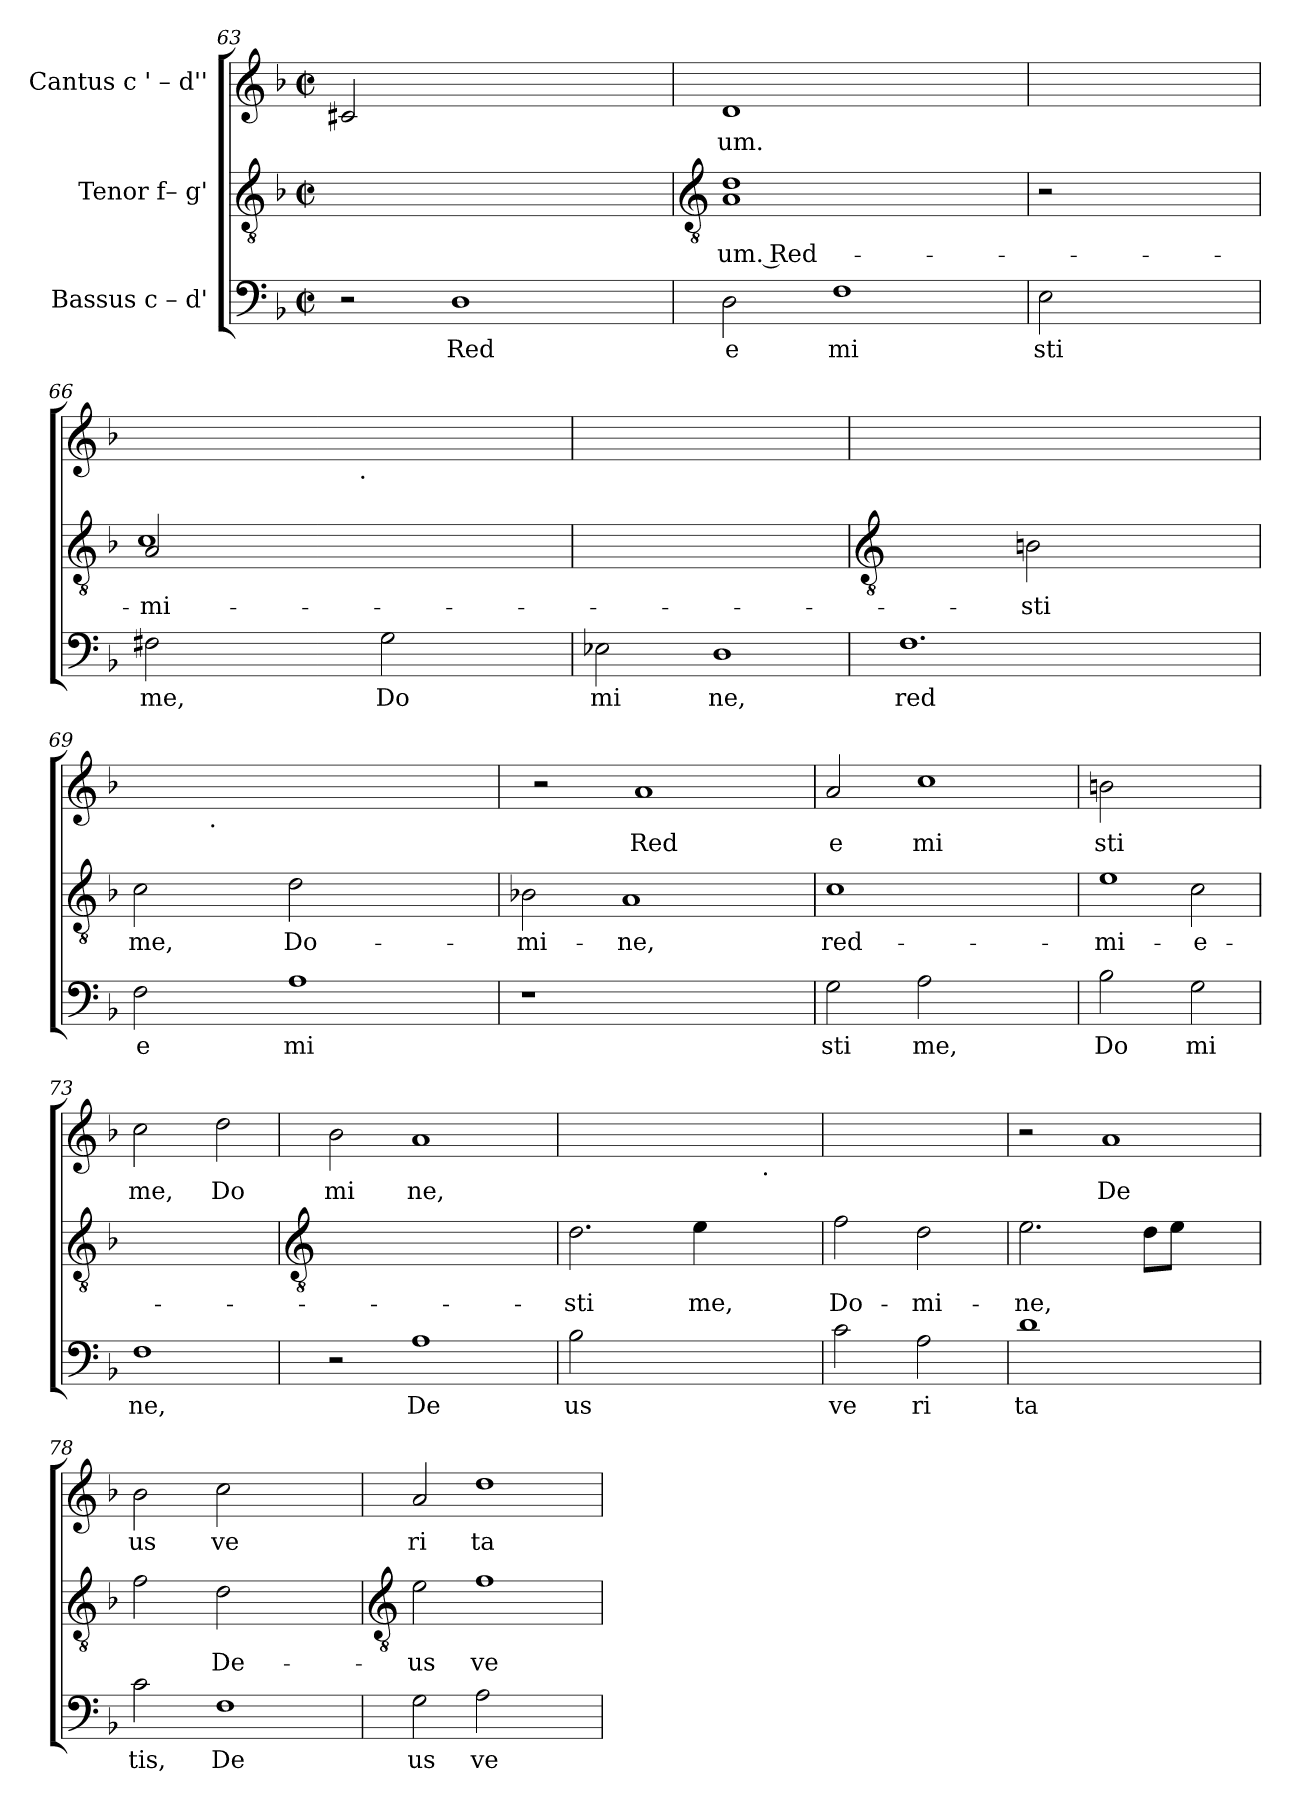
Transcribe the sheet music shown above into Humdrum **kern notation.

**kern	**text	**kern	**text	**kern	**text
*part3	*part3	*part2	*part2	*part1	*part1
*staff3	*staff3	*staff2	*staff2	*staff1	*staff1
*I"Bassus  c – d'	*	*I"Tenor  f– g'	*	*I"Cantus  c ' – d''	*
!!LO:LB:g=z
*clefF4	*	*clefGv2	*	*clefG2	*
*k[b-]	*	*k[b-]	*	*k[b-]	*
*F:	*	*F:	*	*F:	*
*M2/2	*	*M2/2	*	*M2/2	*
*met(c|)	*	*met(c|)	*	*met(c|)	*
=63	=63	=63	=63	=63	=63
2r	.	4ryy	.	2c#X/	.
.	.	1ryy	.	.	.
!	!LO:LY:b	!	!	!	!
1D	Red	.	.	4ryy	.
.	.	.	.	4ryy	.
.	.	.	.	2ryy	.
.	.	4ryy	.	.	.
!!LO:LB:g=z
=64	=64	=64	=64	=64	=64
*	*	*clefGv2	*	*	*
!	!LO:LY:b	!	!LO:LY:b	!	!LO:LY:b
*	*	*^	*	*	*
2D\	e	1A/ 1d/	4ryy	-um. Red-	1d	um.
.	.	.	4ryy	.	.	.
!	!LO:LY:b	!	!	!	!	!
1F	mi	.	4ryy	.	.	.
.	.	.	4ryy	.	.	.
.	.	2ryy	2ryy	.	2ryy	.
=65	=65	=65	=65	=65	=65	=65
!	!LO:LY:b	!	!	!	!	!
2E\	sti	2r	4ryy	.	4ryy	.
.	.	.	4ryy	.	4ryy	.
2ryy	.	4ryy	4ryy	.	4ryy	.
.	.	4ryy	4ryy	.	4ryy	.
!!LO:LB:g=z
=66	=66	=66	=66	=66	=66	=66
!	!LO:LY:b	!	!	!LO:LY:b	!	!
!	!	!	!	!LO:LY:b	!	!
2F#X\	me,	2A/	1c\	-mi-	4ryy	.
.	.	.	.	.	64ryy	.
.	.	.	.	.	64ryy	.
.	.	.	.	.	64ryy	.
.	.	.	.	.	64ryy	.
.	.	.	.	.	64ryy	.
.	.	.	.	.	64ryy	.
.	.	.	.	.	64ryy	.
.	.	.	.	.	64ryy	.
.	.	.	.	.	64ryy	.
.	.	.	.	.	64ryy	.
.	.	.	.	.	64ryy	.
.	.	.	.	.	64ryy	.
.	.	.	.	.	64ryy	.
.	.	.	.	.	64ryy	.
!	!	!	!	!	!LO:TX:b:t=.	!
.	.	.	.	.	64ryy	.
.	.	.	.	.	4ryy	.
!	!LO:LY:b	!	!	!	!	!
2G\	Do	4ryy	.	.	.	.
.	.	.	.	.	4ryy	.
.	.	4ryy	.	.	.	.
.	.	.	.	.	4ryy	.
8...ryy	.	8...ryy	8...ryy	.	.	.
=67	=67	=67	=67	=67	=67	=67
!	!LO:LY:b	!	!	!	!	!
2E-X\	mi	4ryy	4ryy	.	4ryy	.
.	.	4ryy	4ryy	.	4ryy	.
!	!LO:LY:b	!	!	!	!	!
1D	ne,	1ryy	1ryy	.	1ryy	.
!!LO:LB:g=z
=68	=68	=68	=68	=68	=68	=68
*	*	*clefGv2	*	*	*	*
!	!LO:LY:b	!	!	!	!	!
1.F	red	4ryy	4ryy	.	4ryy	.
.	.	4ryy	4ryy	.	64ryy	.
.	.	.	.	.	4ryy	.
!	!	!	!	!LO:LY:b	!	!
.	.	2Bn\	4ryy	-sti	.	.
.	.	.	.	.	4ryy	.
.	.	.	4ryy	.	.	.
.	.	.	.	.	4ryy	.
.	.	2ryy	2ryy	.	.	.
.	.	.	.	.	64%31ryy	.
=69	=69	=69	=69	=69	=69	=69
!	!LO:LY:b	!	!	!LO:LY:b	!	!
2F\	e	2c\	4ryy	me,	32ryy	.
.	.	.	.	.	32ryy	.
.	.	.	.	.	32ryy	.
.	.	.	.	.	32ryy	.
.	.	.	.	.	32ryy	.
.	.	.	.	.	32ryy	.
!	!	!	!	!	!LO:TX:b:t=.	!
.	.	.	.	.	32ryy	.
.	.	.	.	.	4ryy	.
.	.	.	4ryy	.	.	.
.	.	.	.	.	4ryy	.
!	!LO:LY:b	!	!	!LO:LY:b	!	!
1A	mi	2d\	4ryy	Do-	.	.
.	.	.	.	.	4ryy	.
.	.	.	4ryy	.	.	.
.	.	.	.	.	4ryy	.
.	.	2ryy	2ryy	.	.	.
.	.	.	.	.	4ryy	.
.	.	.	.	.	32ryy	.
=70	=70	=70	=70	=70	=70	=70
!	!	!	!	!LO:LY:b	!	!
1r	.	2B-X\	4ryy	-mi-	32ryy	.
.	.	.	.	.	2r	.
.	.	.	4ryy	.	.	.
!	!	!	!	!LO:LY:b	!	!
.	.	1A/	4ryy	-ne,	.	.
!	!	!	!	!	!	!LO:LY:b
.	.	.	.	.	1a	Red
.	.	.	4ryy	.	.	.
2ryy	.	.	32ryy	.	.	.
.	.	.	2ryy	.	.	.
32ryy	.	32ryy	.	.	.	.
!!LO:LB:g=z
=71	=71	=71	=71	=71	=71	=71
!	!LO:LY:b	!	!	!LO:LY:b	!	!LO:LY:b
2G\	sti	1c/	4ryy	red-	2a/	e
.	.	.	4ryy	.	.	.
!	!LO:LY:b	!	!	!	!	!LO:LY:b
2A\	me,	.	4ryy	.	1cc	mi
.	.	.	4ryy	.	.	.
2ryy	.	2ryy	2ryy	.	.	.
=72	=72	=72	=72	=72	=72	=72
!	!LO:LY:b	!	!	!LO:LY:b	!	!LO:LY:b
2B-\	Do	1e/	4ryy	-mi-	2bn\	sti
.	.	.	4ryy	.	.	.
!	!LO:LY:b	!	!	!LO:LY:b	!	!
2G\	mi	.	2c\	-e-	2ryy	.
!!LO:LB:g=z
=73	=73	=73	=73	=73	=73	=73
!	!LO:LY:b	!	!	!	!	!LO:LY:b
*	*	*v	*v	*	*	*
1F	ne,	4ryy	.	2cc\	me,
.	.	4ryy	.	.	.
!	!	!	!	!	!LO:LY:b
.	.	2ryy	.	2dd\	Do
!!LO:LB:g=z
=74	=74	=74	=74	=74	=74
*	*	*clefGv2	*	*	*
*	*	*^	*	*	*
!	!	!	!	!	!	!LO:LY:b
2r	.	4ryy	4ryy	.	2b-\	mi
.	.	4ryy	4ryy	.	.	.
!	!LO:LY:b	!	!	!	!	!LO:LY:b
1A	De	4ryy	4ryy	.	1a	ne,
.	.	4ryy	4ryy	.	.	.
.	.	2ryy	2ryy	.	.	.
=75A	=75A	=75A	=75A	=75A	=75A	=75A
!	!LO:LY:b	!	!	!LO:LY:b	!	!
2B-\	us	2.d\	4ryy	-sti	4ryy	.
.	.	.	4ryy	.	4ryy	.
2ryy	.	.	4ryy	.	4ryy	.
!	!	!	!	!LO:LY:b	!	!
.	.	4e\	4ryy	me,	32ryy	.
.	.	.	.	.	32ryy	.
.	.	.	.	.	32ryy	.
.	.	.	.	.	32ryy	.
.	.	.	.	.	32ryy	.
.	.	.	.	.	32ryy	.
!	!	!	!	!	!LO:TX:b:t=.	!
.	.	.	.	.	32ryy	.
.	.	.	.	.	4ryy	.
8..ryy	.	8..ryy	8..ryy	.	.	.
!!LO:LB:g=z
=76A	=76A	=76A	=76A	=76A	=76A	=76A
!	!LO:LY:b	!	!	!LO:LY:b	!	!
2c\	ve	2f\	4ryy	Do-	4ryy	.
.	.	.	4ryy	.	4ryy	.
!	!LO:LY:b	!	!	!LO:LY:b	!	!
2A\	ri	2d\	4ryy	-mi-	4ryy	.
.	.	.	4ryy	.	32ryy	.
.	.	.	.	.	8..ryy	.
!!LO:LB:g=z
=77	=77	=77	=77	=77	=77	=77
!	!LO:LY:b	!	!	!LO:LY:b	!	!
1d	ta	2.e\	4ryy	-ne,	2r	.
.	.	.	4ryy	.	.	.
!	!	!	!	!	!	!LO:LY:b
.	.	.	4ryy	.	1a	De
.	.	8d\L	4ryy	.	.	.
.	.	8e\J	.	.	.	.
2ryy	.	2ryy	2ryy	.	.	.
=78A	=78A	=78A	=78A	=78A	=78A	=78A
!	!LO:LY:b	!	!	!	!	!LO:LY:b
2c\	tis,	2f\	4ryy	.	2b-\	us
.	.	.	4ryy	.	.	.
!	!LO:LY:b	!	!	!LO:LY:b	!	!LO:LY:b
1F	De	2d\	4ryy	De-	2cc\	ve
.	.	.	4ryy	.	.	.
.	.	2ryy	2ryy	.	2ryy	.
*	*	*v	*v	*	*	*
!!LO:LB:g=z
=79A	=79A	=79A	=79A	=79A	=79A
*	*	*clefGv2	*	*	*
*	*	*^	*	*	*
!	!LO:LY:b	!	!	!LO:LY:b	!	!LO:LY:b
*	*	*v	*v	*	*	*
2G\	us	2e\	-us	2a/	ri
!	!LO:LY:b	!	!LO:LY:b	!	!LO:LY:b
2A\	ve	1f	ve-	1dd	ta
2ryy	.	.	.	.	.
=	=	=	=	=	=
*-	*-	*-	*-	*-	*-
